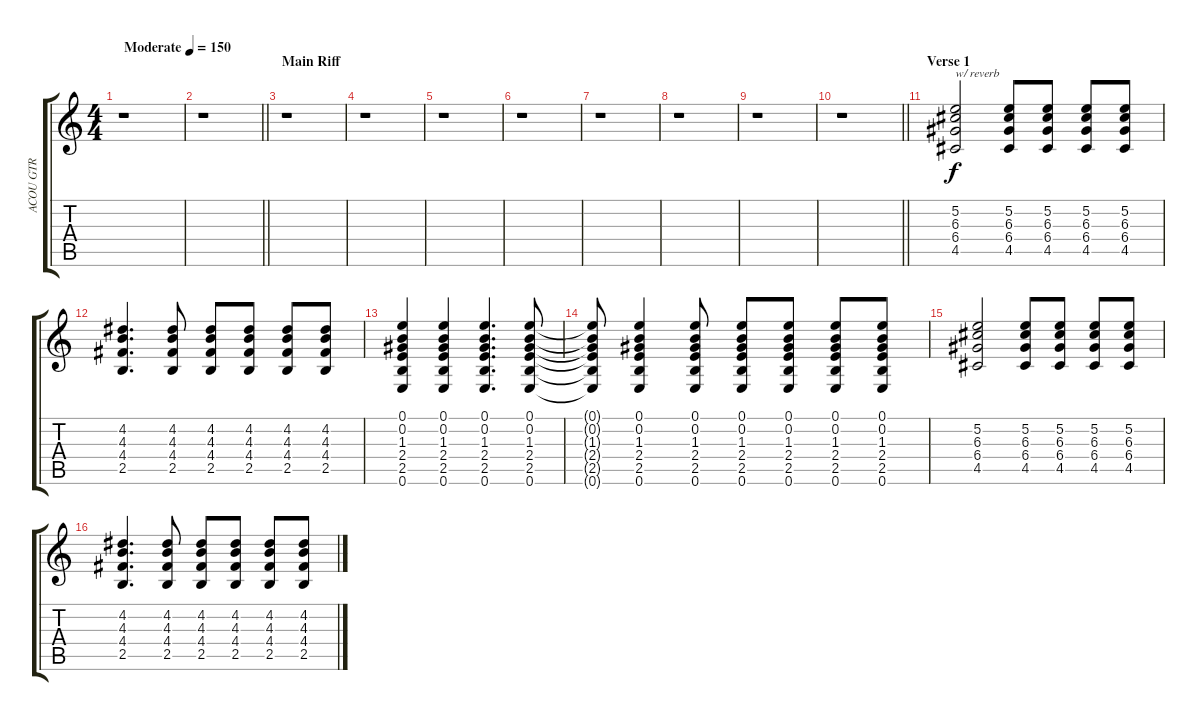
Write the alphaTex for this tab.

\track ("ACOU GTR" "ACOU GTR") {instrument acousticguitarsteel}
\staff {score tabs}
\tuning (E4 B3 G3 D3 A2 E2) {hide}
\ts (4 4)
\tempo (150 "Moderate")
\clef g2
\ks c
r.1{dy f instrument acousticguitarsteel} |
\barLineRight lightlight
r.1 |
\section ("" "Main Riff")
r.1 |
r.1 |
r.1 |
r.1 |
r.1 |
r.1 |
r.1 |
\barLineRight lightlight
r.1 |
\section ("" "Verse 1")
(5.2 6.3 6.4 4.5).2{txt "w/ reverb"} (5.2 6.3 6.4 4.5).8 (5.2 6.3 6.4 4.5).8 (5.2 6.3 6.4 4.5).8 (5.2 6.3 6.4 4.5).8 |
(4.2 4.3 4.4 2.5).4{d} (4.2 4.3 4.4 2.5).8 (4.2 4.3 4.4 2.5).8 (4.2 4.3 4.4 2.5).8 (4.2 4.3 4.4 2.5).8 (4.2 4.3 4.4 2.5).8 |
(0.1 0.2 1.3 2.4 2.5 0.6).4 (0.1 0.2 1.3 2.4 2.5 0.6).4 (0.1 0.2 1.3 2.4 2.5 0.6).4{d} (0.1 0.2 1.3 2.4 2.5 0.6).8 |
(0.1{t} 0.2{t} 1.3{t} 2.4{t} 2.5{t} 0.6{t}).8 (0.1 0.2 1.3 2.4 2.5 0.6).4 (0.1 0.2 1.3 2.4 2.5 0.6).8 (0.1 0.2 1.3 2.4 2.5 0.6).8 (0.1 0.2 1.3 2.4 2.5 0.6).8 (0.1 0.2 1.3 2.4 2.5 0.6).8 (0.1 0.2 1.3 2.4 2.5 0.6).8 |
(5.2 6.3 6.4 4.5).2 (5.2 6.3 6.4 4.5).8 (5.2 6.3 6.4 4.5).8 (5.2 6.3 6.4 4.5).8 (5.2 6.3 6.4 4.5).8 |
(4.2 4.3 4.4 2.5).4{d} (4.2 4.3 4.4 2.5).8 (4.2 4.3 4.4 2.5).8 (4.2 4.3 4.4 2.5).8 (4.2 4.3 4.4 2.5).8 (4.2 4.3 4.4 2.5).8
